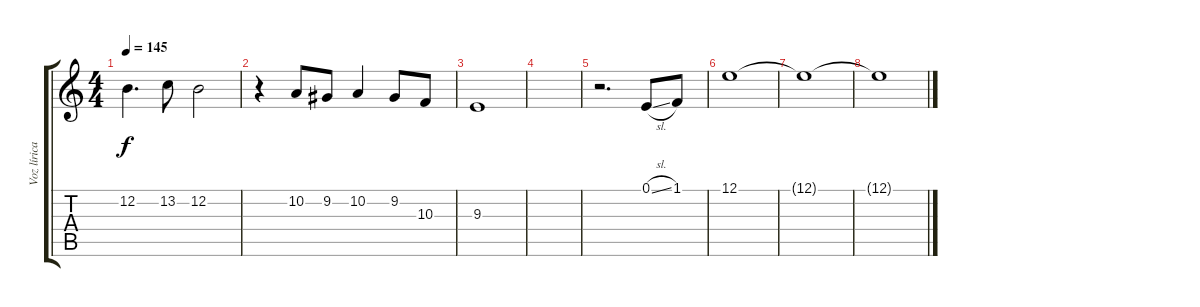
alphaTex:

\track ("Voz lírica de la vieja" "Voz lírica") {instrument stringensemble1}
\staff {score tabs}
\tuning (E4 B3 G3 D3 A2 E2) {hide}
\ts (4 4)
\tempo 145
\clef g2
\ks c
12.2.4{d dy f} 13.2.8 12.2.2 |
r.4 10.2.8 9.2.8 10.2.4 9.2.8 10.3.8 |
9.3.1 |
|
r.2{d} 0.1{sl}.8 1.1.8 |
12.1.1{volume 4} |
12.1{t}.1 |
12.1{t}.1
